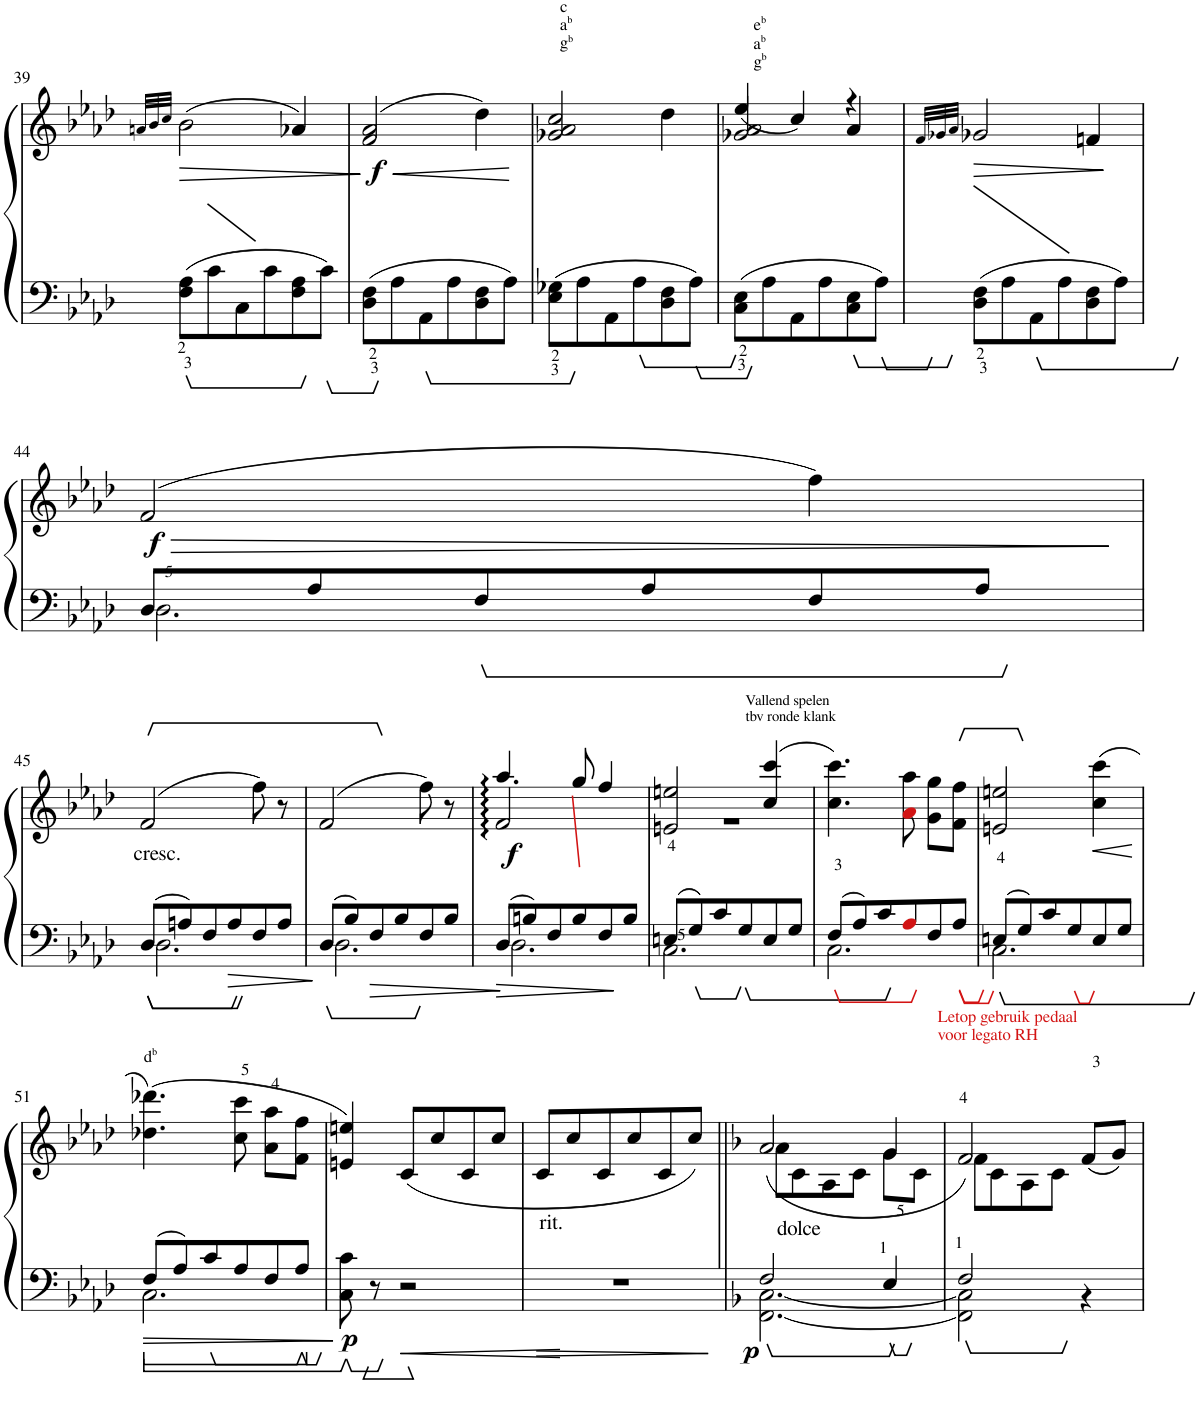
**kern	**kern	**dynam
*part1	*part1	*part1
*staff2	*staff1	*staff1/2
*I"Piano	*	*
*I'Pno.	*	*
!!LO:PB:g=z
*clefF4	*clefG2	*
*k[b-e-a-d-]	*k[b-e-a-d-]	*
*M3/4	*M3/4	*
=39	=39	=39
.	32qan/LLL	.
.	32qb-/	.
.	32qcc/JJJ	.
8F\ 8A-\L	(2b-\	.
8c\	.	.
8C\	.	.
8c\	.	.
8F\ 8A-\	4a-X/)	.
8c\J	.	.
=40	=40	=40
!	!	!LO:HP:b
!	!	!LO:DY:n=1:b
8D-\ 8F\L	(2f/ 2a-/	< f
8A-\	.	.
8AA-\	.	.
8A-\	.	.
8D-\ 8F\	4dd-\)	.
8A-\J	.	.
.	.	[
=41	=41	=41
!	!LO:TX:a:t=c	!
!	!LO:TX:a:t=a	!
!	!LO:TX:a:t=b	!
!	!LO:TX:a:t=g	!
!	!LO:TX:a:t=b	!
8E-\ 8G-X\L	2g-X/ 2a-/ 2cc/	.
8A-\	.	.
8AA-\	.	.
8A-\	.	.
8D-\ 8F\	4dd-\	.
8A-\J	.	.
=42	=42	=42
*	*^	*
!	!LO:TX:a:t=e	!	!
!	!LO:TX:a:t=b	!	!
!	!LO:TX:a:t=a	!	!
!	!LO:TX:a:t=b	!	!
!	!LO:TX:a:t=g	!	!
!	!LO:TX:a:t=b	!	!
8C\ 8E-\L	2g-X/ 2a-/	(4ee-/	.
8A-\	.	.	.
8AA-\	.	4cc/)	.
8A-\	.	.	.
8C\ 8E-\	4r	4a-/	.
8A-\J	.	.	.
*	*v	*v	*
=43	=43	=43
.	32qf/LLL	.
.	32qg-X/	.
.	32qa-/JJJ	.
8D-\ 8F\L	2g-X/	.
8A-\	.	.
8AA-\	.	.
8A-\	.	.
8D-\ 8F\	4fn/	.
8A-\J	.	.
!!LO:LB:g=z
=44	=44	=44
*^	*	*
!	!	!	!LO:HP:b
!	!	!	!LO:DY:n=1:b
8D-/L	2.D-\	(2f/	> f
8A-/	.	.	.
8F/	.	.	.
8A-/	.	.	.
8F/	.	4ff\)	.
8A-/J	.	.	.
*v	*v	*	*
.	.	]
!!LO:LB:g=z
=45	=45	=45
*^	*	*
!LO:TX:a:t=cresc.	!	!	!
8D-/L	2.D-\	(2f/	.
8An/	.	.	.
8F/	.	.	.
8A/	.	.	.
8F/	.	8ff\)	.
8A/J	.	8r	.
=46	=46	=46	=46
8D-/L	2.D-\	(2f/	.
8B-/	.	.	.
8F/	.	.	.
8B-/	.	.	.
8F/	.	8ff\)	.
8B-/J	.	8r	.
=47	=47	=47	=47
*	*	*^	*
!	!	!	!	!LO:DY:b
8D-/L	2.D-\	2f/	4.aa-/	f
8Bn/	.	.	.	.
8F/	.	.	.	.
8B/	.	.	8gg/	.
8F/	.	4ryy	4ff/	.
8B/J	.	.	.	.
=48	=48	=48	=48	=48
8En/L	2.C\	2en/ 2een/	2.r	.
8G/	.	.	.	.
8c/	.	.	.	.
8G/	.	.	.	.
!	!	!LO:TX:a:t=Vallend spelen	!	!
!	!	!LO:TX:a:t=tbv ronde klank	!	!
8E/	.	(4cc/ 4ccc/	.	.
8G/J	.	.	.	.
*	*	*v	*v	*
=49	=49	=49	=49
!LO:TX:b:color=#D31414:t=Letop gebruik pedaal	!	!	!
!LO:TX:b:t=voor legato RH	!	!	!
8F/L	2.C\	4.cc\ 4.ccc\)	.
8A-/	.	.	.
8c/	.	.	.
8A-i/	.	8a-j\ 8aa-\	.
8F/	.	8g\ 8gg\L	.
8A-/J	.	8f\ 8ff\J	.
=50	=50	=50	=50
8En/L	2.C\	2en/ 2een/	.
8G/	.	.	.
8c/	.	.	.
8G/	.	.	.
!	!	!	!LO:HP:b
8E/	.	(4cc\ 4ccc\	<
8G/J	.	.	.
*v	*v	*	*
.	.	[
!!LO:LB:g=z
=51	=51	=51
*^	*	*
!	!	!LO:TX:a:t=d	!
!	!	!LO:TX:a:t=b	!
8F/L	2.C\	(4.dd-X\ 4.ddd-X\)	.
8A-/	.	.	.
8c/	.	.	.
8A-/	.	8cc\ 8ccc\	.
8F/	.	8a-\ 8aa-\L	.
8A-/J	.	8f\ 8ff\J	.
*v	*v	*	*
=52	=52	=52
!	!	!LO:DY:b=2
8C\ 8c\	4en/ 4een/)	p
8r	.	.
2r	(8c/L	.
.	8cc/	.
.	8c/	.
.	8cc/J	.
=53	=53	=53
!	!LO:TX:b:t=rit.	!
2.r	8c/L	.
.	8cc/	.
.	8c/	.
.	8cc/	.
.	8c/	.
.	8cc/J)	.
=54||	=54||	=54||
*k[b-]	*k[b-]	*
*^	*^	*
!LO:TX:a:t=dolce	!	!	!	!
!	!	!	!	!LO:DY:b=2
2F/	[2.FF\ [2.C\	8a\L	(2a/	p
.	.	8c\	.	.
.	.	8A\	.	.
.	.	8c\J	.	.
4E/	.	8g\L	4g/	.
.	.	8c\J	.	.
=55	=55	=55	=55	=55
2F/	2FF\] 2C\]	8f\L	2f/)	.
.	.	8c\	.	.
.	.	8A\	.	.
.	.	8c\J	.	.
4ryy	4r	(8f/L	4ryy	.
.	.	8g/J)	.	.
*v	*v	*	*	*
*	*v	*v	*
=	=	=
*-	*-	*-
